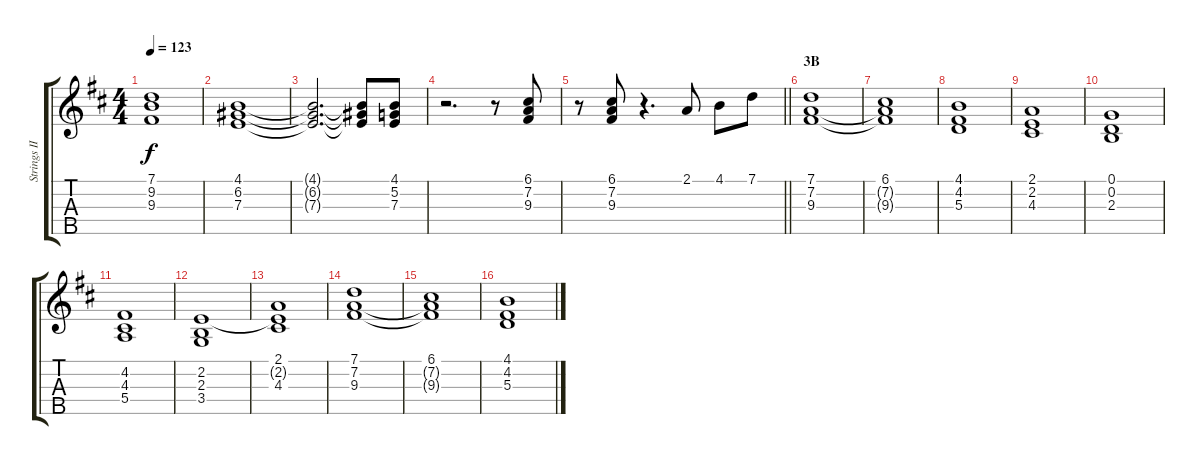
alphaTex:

\track ("Strings II" "Strings II") {instrument stringensemble1}
\staff {score tabs}
\tuning (G3 D3 A2 E2 B1) {hide}
\ts (4 4)
\tempo 123
\clef g2
\ks d
(7.1 9.2 9.3{t}).1{ot 8vb dy f} |
(4.1 6.2 7.3).1{ot 8vb} |
(4.1{t} 6.2{t} 7.3{t}).2{d ot 8vb} (4.1{t} 6.2{t} 7.3{t}).8{ot 8vb} (4.1 5.2 7.3).8{ot 8vb} |
r.2{d} r.8 (6.1 7.2 9.3).8{ot 8vb} |
\barLineRight lightlight
r.8 (6.1 7.2 9.3).8{ot 8vb} r.4{d ot 8vb} 2.1.8{ot 8vb} 4.1.8{ot 8vb} 7.1.8{ot 8vb} |
\section ("" "3B")
(7.1 7.2 9.3).1{ot 8vb} |
(6.1 7.2{t} 9.3{t}).1{ot 8vb} |
(4.1 4.2 5.3).1{ot 8vb} |
(2.1 2.2 4.3).1{ot 8vb} |
(0.1 0.2 2.3).1{ot 8vb} |
(4.2 4.3 5.4).1{ot 8vb} |
(2.2 2.3 3.4).1{ot 8vb} |
(2.1 2.2{t} 4.3).1{ot 8vb} |
(7.1 7.2 9.3).1{ot 8vb} |
(6.1 7.2{t} 9.3{t}).1{ot 8vb} |
(4.1 4.2 5.3).1{ot 8vb}
